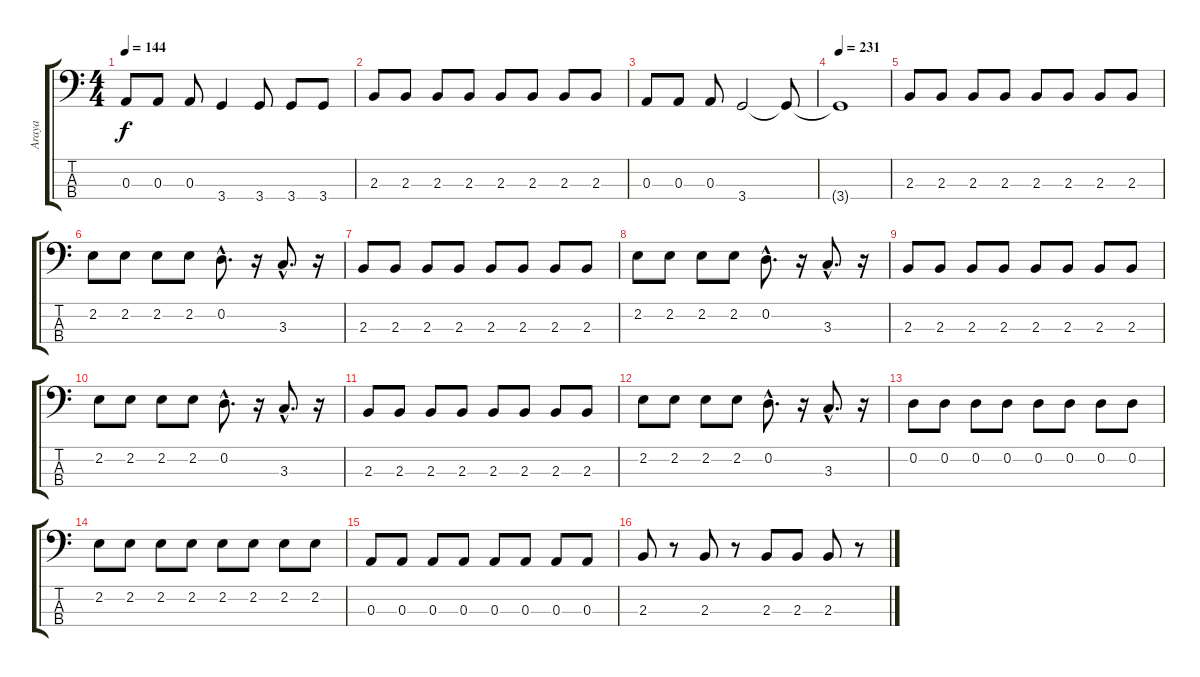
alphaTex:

\track ("Araya" "Araya") {instrument electricbasspick}
\staff {score tabs}
\tuning (G2 D2 A1 E1) {hide}
\ts (4 4)
\tempo 144
\clef f4
\ks c
0.3.8{dy f} 0.3.8 0.3.8 3.4.4 3.4.8 3.4.8 3.4.8 |
2.3.8 2.3.8 2.3.8 2.3.8 2.3.8 2.3.8 2.3.8 2.3.8 |
0.3.8 0.3.8 0.3.8 3.4.2 3.4{t}.8 |
\tempo 231
3.4{t}.1 |
2.3.8 2.3.8 2.3.8 2.3.8 2.3.8 2.3.8 2.3.8 2.3.8 |
2.2.8 2.2.8 2.2.8 2.2.8 0.2{hac}.8{d} r.16 3.3{hac}.8{d} r.16 |
2.3.8 2.3.8 2.3.8 2.3.8 2.3.8 2.3.8 2.3.8 2.3.8 |
2.2.8 2.2.8 2.2.8 2.2.8 0.2{hac}.8{d} r.16 3.3{hac}.8{d} r.16 |
2.3.8 2.3.8 2.3.8 2.3.8 2.3.8 2.3.8 2.3.8 2.3.8 |
2.2.8 2.2.8 2.2.8 2.2.8 0.2{hac}.8{d} r.16 3.3{hac}.8{d} r.16 |
2.3.8 2.3.8 2.3.8 2.3.8 2.3.8 2.3.8 2.3.8 2.3.8 |
2.2.8 2.2.8 2.2.8 2.2.8 0.2{hac}.8{d} r.16 3.3{hac}.8{d} r.16 |
0.2.8 0.2.8 0.2.8 0.2.8 0.2.8 0.2.8 0.2.8 0.2.8 |
2.2.8 2.2.8 2.2.8 2.2.8 2.2.8 2.2.8 2.2.8 2.2.8 |
0.3.8 0.3.8 0.3.8 0.3.8 0.3.8 0.3.8 0.3.8 0.3.8 |
2.3.8 r.8 2.3.8 r.8 2.3.8 2.3.8 2.3.8 r.8
